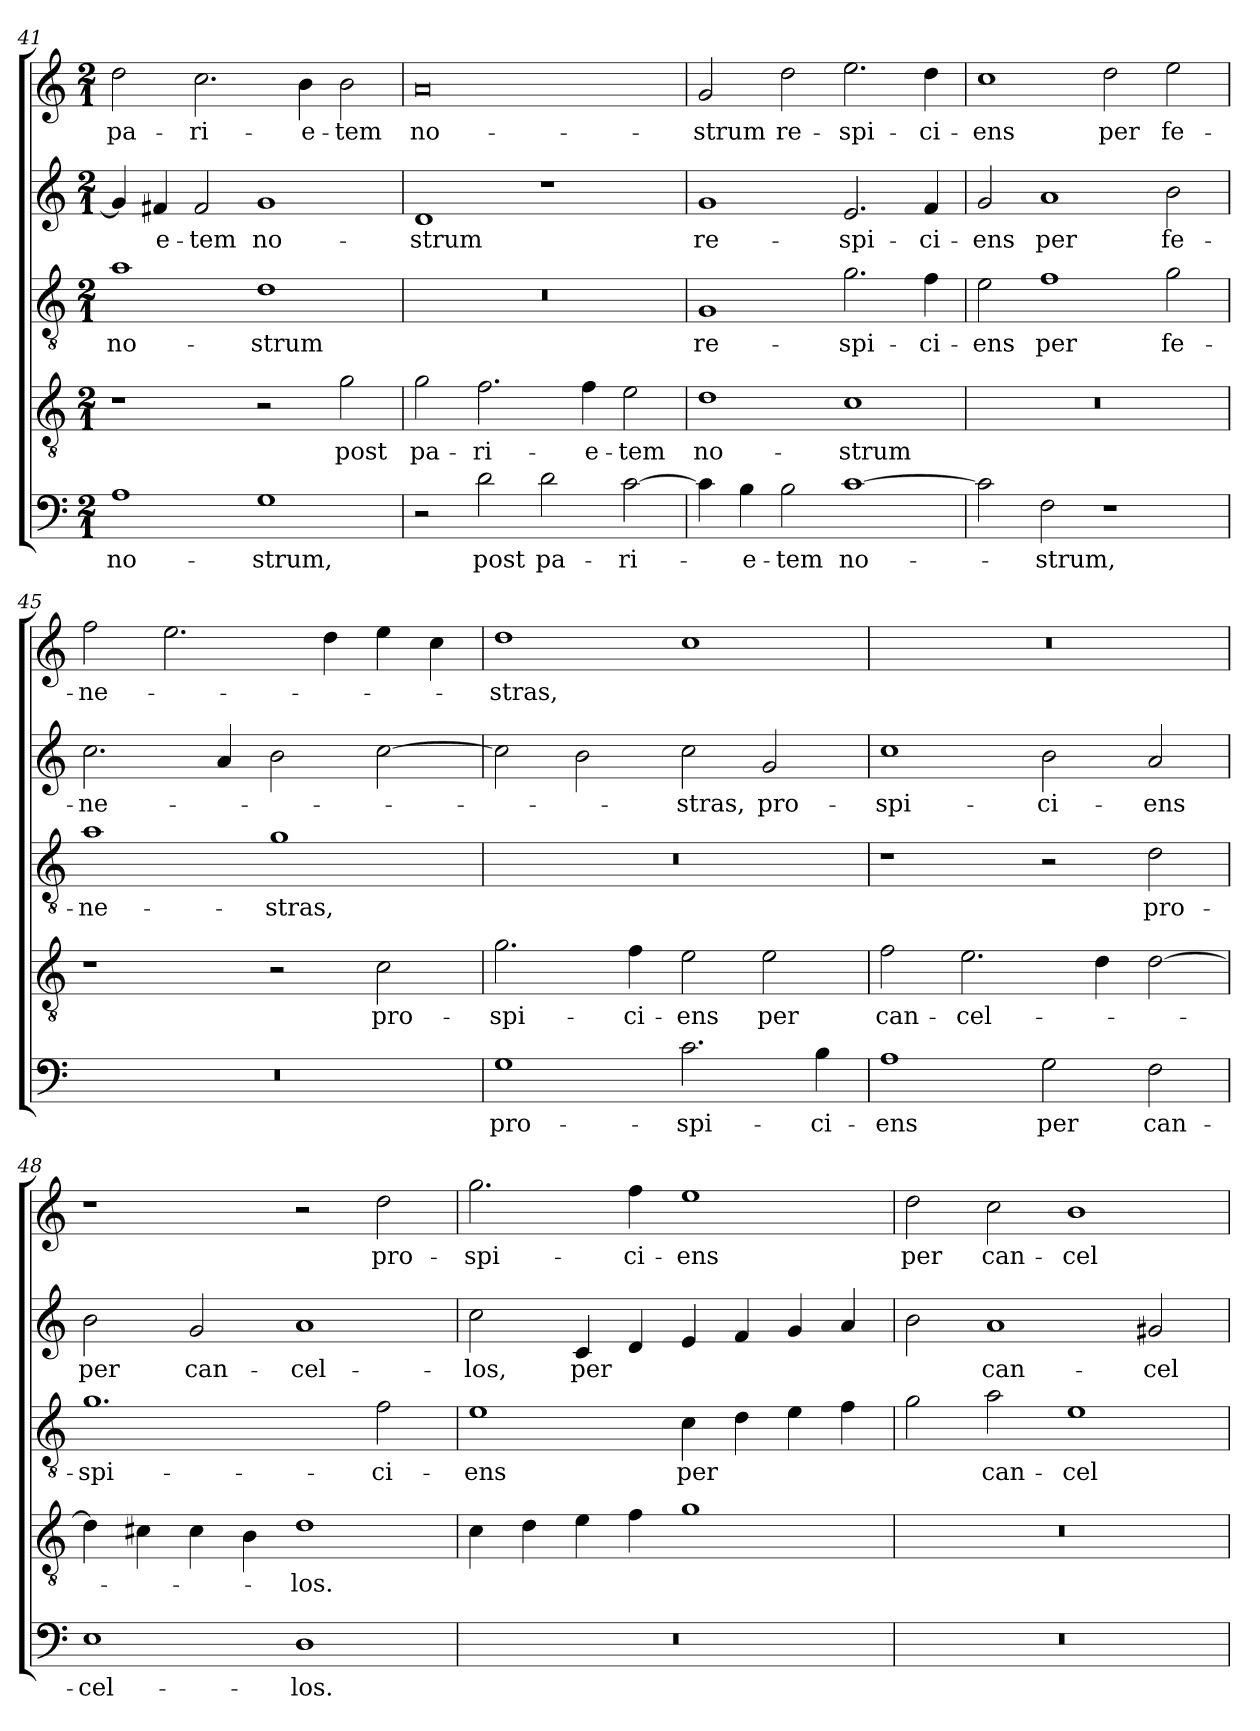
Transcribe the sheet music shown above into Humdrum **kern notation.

**kern	**text	**kern	**text	**kern	**text	**kern	**text	**kern	**text
*part5	*part5	*part4	*part4	*part3	*part3	*part2	*part2	*part1	*part1
*staff5	*staff5	*staff4	*staff4	*staff3	*staff3	*staff2	*staff2	*staff1	*staff1
*clefF4	*	*clefGv2	*	*clefGv2	*	*clefG2	*	*clefG2	*
*k[]	*	*k[]	*	*k[]	*	*k[]	*	*k[]	*
*C:	*	*C:	*	*C:	*	*C:	*	*C:	*
*M2/1	*	*M2/1	*	*M2/1	*	*M2/1	*	*M2/1	*
=41	=41	=41	=41	=41	=41	=41	=41	=41	=41
!	!LO:LY:b	!	!	!	!LO:LY:b	!	!	!	!LO:LY:b
1A	no-	1r	.	1a	no-	4g/]	.	2dd\	pa-
!	!	!	!	!	!	!	!LO:LY:b	!	!
.	.	.	.	.	.	4f#X/	-e-	.	.
!	!	!	!	!	!	!	!LO:LY:b	!	!LO:LY:b
.	.	.	.	.	.	2f#/	-tem	2.cc\	-ri-
!	!LO:LY:b	!	!	!	!LO:LY:b	!	!LO:LY:b	!	!
1G	-strum,	2r	.	1d	-strum	1g	no-	.	.
!	!	!	!	!	!	!	!	!	!LO:LY:b
.	.	.	.	.	.	.	.	4b\	-e-
!	!	!	!LO:LY:b	!	!	!	!	!	!LO:LY:b
.	.	2g\	post	.	.	.	.	2b\	-tem
=42	=42	=42	=42	=42	=42	=42	=42	=42	=42
!	!	!	!LO:LY:b	!	!	!	!LO:LY:b	!	!LO:LY:b
2r	.	2g\	pa-	0r	.	1d	-strum	0a	no-
!	!LO:LY:b	!	!LO:LY:b	!	!	!	!	!	!
2d\	post	2.f\	-ri-	.	.	.	.	.	.
!	!LO:LY:b	!	!	!	!	!	!	!	!
2d\	pa-	.	.	.	.	1r	.	.	.
!	!	!	!LO:LY:b	!	!	!	!	!	!
.	.	4f\	-e-	.	.	.	.	.	.
!	!LO:LY:b	!	!LO:LY:b	!	!	!	!	!	!
[2c\	-ri-	2e\	-tem	.	.	.	.	.	.
!!LO:LB:g=z
=43	=43	=43	=43	=43	=43	=43	=43	=43	=43
!	!	!	!LO:LY:b	!	!LO:LY:b	!	!LO:LY:b	!	!LO:LY:b
4c\]	.	1d	no-	1G	re-	1g	re-	2g/	-strum
!	!LO:LY:b	!	!	!	!	!	!	!	!
4B\	-e-	.	.	.	.	.	.	.	.
!	!LO:LY:b	!	!	!	!	!	!	!	!LO:LY:b
2B\	-tem	.	.	.	.	.	.	2dd\	re-
!	!LO:LY:b	!	!LO:LY:b	!	!LO:LY:b	!	!LO:LY:b	!	!LO:LY:b
[1c	no-	1c	-strum	2.g\	-spi-	2.e/	-spi-	2.ee\	-spi-
!	!	!	!	!	!LO:LY:b	!	!LO:LY:b	!	!LO:LY:b
.	.	.	.	4f\	-ci-	4f/	-ci-	4dd\	-ci-
=44	=44	=44	=44	=44	=44	=44	=44	=44	=44
!	!	!	!	!	!LO:LY:b	!	!LO:LY:b	!	!LO:LY:b
2c\]	.	0r	.	2e\	-ens	2g/	-ens	1cc	-ens
!	!LO:LY:b	!	!	!	!LO:LY:b	!	!LO:LY:b	!	!
2F\	-strum,	.	.	1f	per	1a	per	.	.
!	!	!	!	!	!	!	!	!	!LO:LY:b
1r	.	.	.	.	.	.	.	2dd\	per
!	!	!	!	!	!LO:LY:b	!	!LO:LY:b	!	!LO:LY:b
.	.	.	.	2g\	fe-	2b\	fe-	2ee\	fe-
=45	=45	=45	=45	=45	=45	=45	=45	=45	=45
!	!	!	!	!	!LO:LY:b	!	!LO:LY:b	!	!LO:LY:b
0r	.	1r	.	1a	-ne-	2.cc\	-ne-	2ff\	-ne-
.	.	.	.	.	.	.	.	2.ee\	.
.	.	.	.	.	.	4a/	.	.	.
!	!	!	!	!	!LO:LY:b	!	!	!	!
.	.	2r	.	1g	-stras,	2b\	.	.	.
.	.	.	.	.	.	.	.	4dd\	.
!	!	!	!LO:LY:b	!	!	!	!	!	!
.	.	2c\	pro-	.	.	[2cc\	.	4ee\	.
.	.	.	.	.	.	.	.	4cc\	.
=46	=46	=46	=46	=46	=46	=46	=46	=46	=46
!	!LO:LY:b	!	!LO:LY:b	!	!	!	!	!	!LO:LY:b
1G	pro-	2.g\	-spi-	0r	.	2cc\]	.	1dd	-stras,
.	.	.	.	.	.	2b\	.	.	.
!	!	!	!LO:LY:b	!	!	!	!	!	!
.	.	4f\	-ci-	.	.	.	.	.	.
!	!LO:LY:b	!	!LO:LY:b	!	!	!	!LO:LY:b	!	!
2.c\	-spi-	2e\	-ens	.	.	2cc\	-stras,	1cc	.
!	!	!	!LO:LY:b	!	!	!	!LO:LY:b	!	!
.	.	2e\	per	.	.	2g/	pro-	.	.
!	!LO:LY:b	!	!	!	!	!	!	!	!
4B\	-ci-	.	.	.	.	.	.	.	.
=47	=47	=47	=47	=47	=47	=47	=47	=47	=47
!	!LO:LY:b	!	!LO:LY:b	!	!	!	!LO:LY:b	!	!
1A	-ens	2f\	can-	1r	.	1cc	-spi-	0r	.
!	!	!	!LO:LY:b	!	!	!	!	!	!
.	.	2.e\	-cel-	.	.	.	.	.	.
!	!LO:LY:b	!	!	!	!	!	!LO:LY:b	!	!
2G\	per	.	.	2r	.	2b\	-ci-	.	.
.	.	4d\	.	.	.	.	.	.	.
!	!LO:LY:b	!	!	!	!LO:LY:b	!	!LO:LY:b	!	!
2F\	can-	[2d\	.	2d\	pro-	2a/	-ens	.	.
=48	=48	=48	=48	=48	=48	=48	=48	=48	=48
!	!LO:LY:b	!	!	!	!LO:LY:b	!	!LO:LY:b	!	!
1E	-cel-	4d\]	.	1.g	-spi-	2b\	per	1r	.
.	.	4c#\	.	.	.	.	.	.	.
!	!	!	!	!	!	!	!LO:LY:b	!	!
.	.	4c#\	.	.	.	2g/	can-	.	.
.	.	4B\	.	.	.	.	.	.	.
!	!LO:LY:b	!	!LO:LY:b	!	!	!	!LO:LY:b	!	!
1D	-los.	1d	-los.	.	.	1a	-cel-	2r	.
!	!	!	!	!	!LO:LY:b	!	!	!	!LO:LY:b
.	.	.	.	2f\	-ci-	.	.	2dd\	pro-
!!LO:PB:g=z
=49	=49	=49	=49	=49	=49	=49	=49	=49	=49
!	!	!	!	!	!LO:LY:b	!	!LO:LY:b	!	!LO:LY:b
0r	.	4c\	.	1e	-ens	2cc\	-los,	2.gg\	-spi-
.	.	4d\	.	.	.	.	.	.	.
!	!	!	!	!	!	!	!LO:LY:b	!	!
.	.	4e\	.	.	.	4c/	per	.	.
!	!	!	!	!	!	!	!	!	!LO:LY:b
.	.	4f\	.	.	.	4d/	.	4ff\	-ci-
!	!	!	!	!	!LO:LY:b	!	!	!	!LO:LY:b
.	.	1g	.	4c\	per	4e/	.	1ee	-ens
.	.	.	.	4d\	.	4f/	.	.	.
.	.	.	.	4e\	.	4g/	.	.	.
.	.	.	.	4f\	.	4a/	.	.	.
=50	=50	=50	=50	=50	=50	=50	=50	=50	=50
!	!	!	!	!	!	!	!	!	!LO:LY:b
0r	.	0r	.	2g\	.	2b\	.	2dd\	per
!	!	!	!	!	!LO:LY:b	!	!LO:LY:b	!	!LO:LY:b
.	.	.	.	2a\	can-	1a	can-	2cc\	can-
!	!	!	!	!	!LO:LY:b	!	!	!	!LO:LY:b
.	.	.	.	1e	-cel-	.	.	1b	-cel-
!	!	!	!	!	!	!	!LO:LY:b	!	!
.	.	.	.	.	.	2g#/	-cel-	.	.
=	=	=	=	=	=	=	=	=	=
*-	*-	*-	*-	*-	*-	*-	*-	*-	*-
